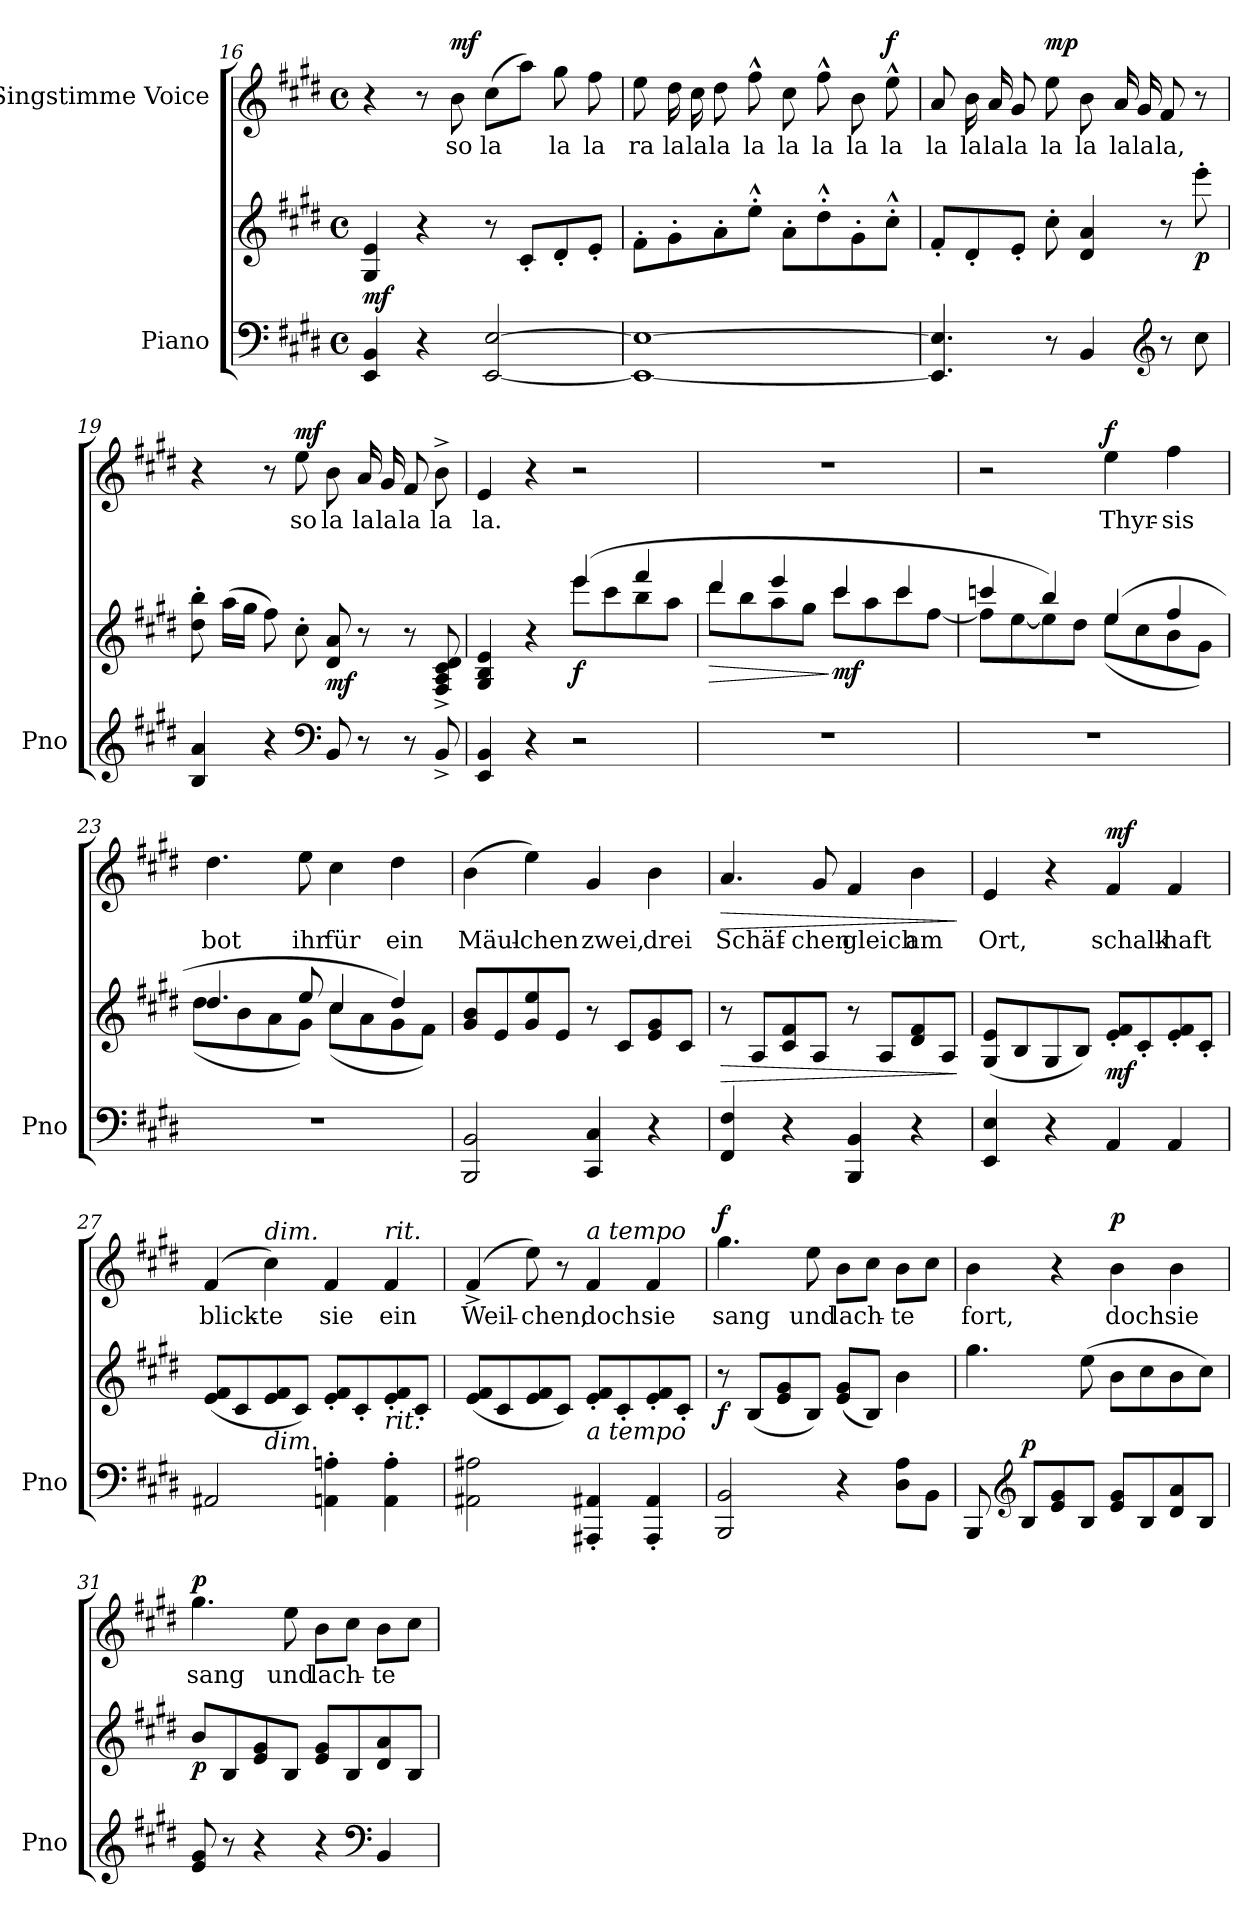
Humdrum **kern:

**kern	**kern	**dynam	**kern	**text	**dynam
*part2	*part2	*part2	*part1	*part1	*part1
*staff3	*staff2	*staff2/3	*staff1	*staff1	*staff1
*I"Piano	*	*	*I"Singstimme Voice	*	*
*I'Pno	*	*	*	*	*
!!LO:PB:g=z
*clefF4	*clefG2	*	*clefG2	*	*
*k[f#c#g#d#]	*k[f#c#g#d#]	*	*k[f#c#g#d#]	*	*
*M4/4	*M4/4	*	*M4/4	*	*
*met(c)	*met(c)	*	*met(c)	*	*
=16	=16	=16	=16	=16	=16
!	!	!LO:DY:b	!	!	!
4EE/ 4BB/	4G#/ 4e/	mf	4r	.	.
4r	4r	.	8r	.	.
!	!	!	!	!LO:LY:b	!LO:DY:a
.	.	.	8b\	so	mf
!	!	!	!	!LO:LY:b	!
[2EE/ [2E/	8r	.	(>8cc#\L	la	.
.	8c#'/L	.	8aa\J)	.	.
!	!	!	!	!LO:LY:b	!
.	8d#'/	.	8gg#\	la	.
!	!	!	!	!LO:LY:b	!
.	8e'/J	.	8ff#\	la	.
=17	=17	=17	=17	=17	=17
!	!	!	!	!LO:LY:b	!
1EE_ 1E_	8f#'\L	.	8ee\	ra	.
!	!	!	!	!LO:LY:b	!
.	8g#'\	.	16dd#\	la	.
!	!	!	!	!LO:LY:b	!
.	.	.	16cc#\	la	.
!	!	!	!	!LO:LY:b	!
.	8a'\	.	8dd#\	la	.
!	!	!	!	!LO:LY:b	!
.	8ee'^^\J	.	8ff#^^\	la	.
!	!	!	!	!LO:LY:b	!
.	8a'\L	.	8cc#\	la	.
!	!	!	!	!LO:LY:b	!
.	8dd#'^^\	.	8ff#^^\	la	.
!	!	!	!	!LO:LY:b	!
.	8g#'\	.	8b\	la	.
!	!	!	!	!LO:LY:b	!LO:DY:a
.	8cc#'^^\J	.	8ee^^\	la	f
=18	=18	=18	=18	=18	=18
!	!	!	!	!LO:LY:b	!
4.EE/] 4.E/]	8f#'/L	.	8a/	la	.
!	!	!	!	!LO:LY:b	!
.	8d#'/	.	16b\	la	.
!	!	!	!	!LO:LY:b	!
.	.	.	16a/	la	.
!	!	!	!	!LO:LY:b	!
.	8e'/J	.	8g#/	la	.
!	!	!	!	!LO:LY:b	!LO:DY:a
8r	8cc#'\	.	8ee\	la	mp
!	!	!	!	!LO:LY:b	!
4BB/	4d#/ 4a/	.	8b\	la	.
!	!	!	!	!LO:LY:b	!
.	.	.	16a/	la	.
!	!	!	!	!LO:LY:b	!
.	.	.	16g#/	la	.
*clefG2	*	*	*	*	*
!	!	!	!	!LO:LY:b	!
8r	8r	.	8f#/	la,	.
!	!	!LO:DY:b	!	!	!
8cc#\	8eee'\	p	8r	.	.
!!LO:LB:g=z
=19	=19	=19	=19	=19	=19
4B/ 4a/	8dd#\' 8bb\'	.	4r	.	.
.	(>16aa\LL	.	.	.	.
.	16gg#\JJ	.	.	.	.
4r	8ff#\)	.	8r	.	.
!	!	!	!	!LO:LY:b	!LO:DY:a
.	8cc#'\	.	8ee\	so	mf
*clefF4	*	*	*	*	*
!	!	!LO:DY:b	!	!LO:LY:b	!
8BB/	8d#/ 8a/	mf	8b\	la	.
!	!	!	!	!LO:LY:b	!
8r	8r	.	16a/	la	.
!	!	!	!	!LO:LY:b	!
.	.	.	16g#/	la	.
!	!	!	!	!LO:LY:b	!
8r	8r	.	8f#/	la	.
!	!	!	!	!LO:LY:b	!
8BB^/	8F#/^ 8A/^ 8c#/^ 8d#/^	.	8b^\	la	.
=20	=20	=20	=20	=20	=20
*	*^	*	*	*	*
!	!	!	!	!	!LO:LY:b	!
4EE/ 4BB/	4G#/ 4B/ 4e/	2ryy	.	4e/	la.	.
4r	4r	.	.	4r	.	.
!	!	!	!LO:DY:b	!	!	!
2r	(>4eee/	8eee\L	f	2r	.	.
.	.	8ccc#\	.	.	.	.
.	4fff#/	8bb\	.	.	.	.
.	.	8aa\J	.	.	.	.
=21	=21	=21	=21	=21	=21	=21
!	!	!	!LO:HP:b	!	!	!
1r	4ddd#/	8ddd#\L	>	1r	.	.
.	.	8bb\	.	.	.	.
.	4eee/	8aa\	.	.	.	.
.	.	8gg#\J	.	.	.	.
!	!	!	!LO:DY:n=1:b	!	!	!
.	4ccc#/	8ccc#\L	] mf	.	.	.
.	.	8aa\	.	.	.	.
.	4ccc#/	8ccc#\	.	.	.	.
.	.	[8ff#\J	.	.	.	.
=22	=22	=22	=22	=22	=22	=22
1r	4cccn/	8ff#\L]	.	2r	.	.
.	.	[8ee\	.	.	.	.
.	4bb/)	8ee\]	.	.	.	.
.	.	8dd#\J	.	.	.	.
!	!	!	!	!	!LO:LY:b	!LO:DY:a
.	(>4ee/	(<8ee\L	.	4ee\	Thyr-	f
.	.	8cc#\	.	.	.	.
!	!	!	!	!	!LO:LY:b	!
.	4ff#/	8b\	.	4ff#\	-sis	.
.	.	8g#\J)	.	.	.	.
=23	=23	=23	=23	=23	=23	=23
!	!LO:N:head=solid	!LO:N:head=solid	!	!	!LO:LY:b	!
1r	4.dd#/	(<8dd#\L	.	4.dd#\	bot	.
.	.	8b\	.	.	.	.
.	.	8a\	.	.	.	.
!	!	!	!	!	!LO:LY:b	!
.	8ee/	8g#\J)	.	8ee\	ihr	.
!	!	!	!	!	!LO:LY:b	!
.	4cc#/	(<8cc#\L	.	4cc#\	für	.
.	.	8a\	.	.	.	.
!	!	!	!	!	!LO:LY:b	!
.	4dd#/)	8g#\	.	4dd#\	ein	.
.	.	8f#\J)	.	.	.	.
!!LO:LB:g=z
=24	=24	=24	=24	=24	=24	=24
!	!	!	!	!	!LO:LY:b	!
*	*v	*v	*	*	*	*
2BBB/ 2BB/	8g#/ 8b/L	.	(>4b\	Mäul-	.
.	8e/	.	.	.	.
!	!	!	!	!LO:LY:b	!
.	8g#/ 8ee/	.	4ee\)	-chen	.
.	8e/J	.	.	.	.
!	!	!	!	!LO:LY:b	!
4CC#/ 4C#/	8r	.	4g#/	zwei,	.
.	8c#/L	.	.	.	.
!	!	!	!	!LO:LY:b	!
4r	8e/ 8g#/	.	4b\	drei	.
.	8c#/J	.	.	.	.
=25	=25	=25	=25	=25	=25
!	!	!LO:HP:b	!	!LO:LY:b	!LO:HP:b
4FF#/ 4F#/	8r	>	4.a/	Schäf-	>
.	8A/L	.	.	.	.
4r	8c#/ 8f#/	.	.	.	.
!	!	!	!	!LO:LY:b	!
.	8A/J	.	8g#/	-chen	.
!	!	!	!	!LO:LY:b	!
4BBB/ 4BB/	8r	.	4f#/	gleich	.
.	8A/L	.	.	.	.
!	!	!	!	!LO:LY:b	!
4r	8d#/ 8f#/	.	4b\	am	.
.	8A/J	.	.	.	.
.	.	]	.	.	]
=26	=26	=26	=26	=26	=26
!	!	!	!	!LO:LY:b	!
4EE/ 4E/	(<8G#/ 8e/L	.	4e/	Ort,	.
.	8B/	.	.	.	.
4r	8G#/	.	4r	.	.
.	8B/J)	.	.	.	.
!	!	!LO:DY:b	!	!LO:LY:b	!LO:DY:a
4AA/	8e/' 8f#/'L	mf	4f#/	schalk-	mf
.	8c#'/	.	.	.	.
!	!	!	!	!LO:LY:b	!
4AA/	8e/' 8f#/'	.	4f#/	-haft	.
.	8c#'/J	.	.	.	.
=27	=27	=27	=27	=27	=27
!	!	!	!	!LO:LY:b	!
2AA#X/	(<8e/ 8f#/L	.	(>4f#/	blick-	.
.	8c#/	.	.	.	.
!	!	!	!LO:TX:a:i:t=dim.	!	!
!	!LO:TX:b:i:t=dim.	!	!	!	!
!	!	!	!	!LO:LY:b	!
.	8e/ 8f#/	.	4cc#\)	-te	.
.	8c#/J)	.	.	.	.
!	!	!	!	!LO:LY:b	!
4AAn\' 4An\'	8e/' 8f#/'L	.	4f#/	sie	.
.	8c#'/	.	.	.	.
*	*	*	*MM110	*	*
!	!	!	!LO:TX:a:i:t=rit.	!	!
!	!LO:TX:b:i:t=rit.	!	!	!	!
!	!	!	!	!LO:LY:b	!
4AA\' 4A\'	8e/' 8f#/'	.	4f#/	ein	.
.	8c#'/J	.	.	.	.
!!LO:LB:g=z
=28	=28	=28	=28	=28	=28
*	*	*	*MM100	*	*
!	!	!	!	!LO:LY:b	!
2AA#X\ 2A#X\	(<8e/ 8f#/L	.	(>4f#^/	Weil-	.
.	8c#/	.	.	.	.
!	!	!	!	!LO:LY:b	!
.	8e/ 8f#/	.	8ee\)	-chen,	.
.	8c#/J)	.	8r	.	.
*	*	*	*MM120	*	*
!	!	!	!LO:TX:a:i:t=a tempo	!	!
!	!LO:TX:b:i:t=a tempo	!	!	!	!
!	!	!	!	!LO:LY:b	!
4AAA#X/' 4AA#X/'	8e/' 8f#/'L	.	4f#/	doch	.
.	8c#'/	.	.	.	.
!	!	!	!	!LO:LY:b	!
4AAA#/' 4AA#/'	8e/' 8f#/'	.	4f#/	sie	.
.	8c#'/J	.	.	.	.
=29	=29	=29	=29	=29	=29
!	!	!LO:DY:b	!	!LO:LY:b	!LO:DY:a
2BBB/ 2BB/	8r	f	4.gg#\	sang	f
.	(<8B/L	.	.	.	.
.	8e/ 8g#/	.	.	.	.
!	!	!	!	!LO:LY:b	!
.	8B/J)	.	8ee\	und	.
!	!	!	!	!LO:LY:b	!
4r	(<8e/ 8g#/L	.	8b\L	lach-	.
.	8B/J)	.	8cc#\J	.	.
!	!	!	!	!LO:LY:b	!
8D#\ 8A\L	4b\	.	8b\L	-te	.
8BB\J	.	.	8cc#\J	.	.
=30	=30	=30	=30	=30	=30
!	!	!	!	!LO:LY:b	!
8BBB/	4.gg#\	.	4b\	fort,	.
*clefG2	*	*	*	*	*
!	!	!LO:DY:a=2	!	!	!
8B/L	.	p	.	.	.
8e/ 8g#/	.	.	4r	.	.
8B/J	(>8ee\	.	.	.	.
!	!	!	!	!LO:LY:b	!LO:DY:a
8e/ 8g#/L	8b\L	.	4b\	doch	p
8B/	8cc#\	.	.	.	.
!	!	!	!	!LO:LY:b	!
8d#/ 8a/	8b\	.	4b\	sie	.
8B/J	8cc#\J)	.	.	.	.
=31	=31	=31	=31	=31	=31
!	!	!LO:DY:b	!	!LO:LY:b	!LO:DY:a
8e/ 8g#/	8b/L	p	4.gg#\	sang	p
8r	8B/	.	.	.	.
4r	8e/ 8g#/	.	.	.	.
!	!	!	!	!LO:LY:b	!
.	8B/J	.	8ee\	und	.
!	!	!	!	!LO:LY:b	!
4r	8e/ 8g#/L	.	8b\L	lach-	.
.	8B/	.	8cc#\J	.	.
*clefF4	*	*	*	*	*
!	!	!	!	!LO:LY:b	!
4BB/	8d#/ 8a/	.	8b\L	-te	.
.	8B/J	.	8cc#\J	.	.
=	=	=	=	=	=
*-	*-	*-	*-	*-	*-
